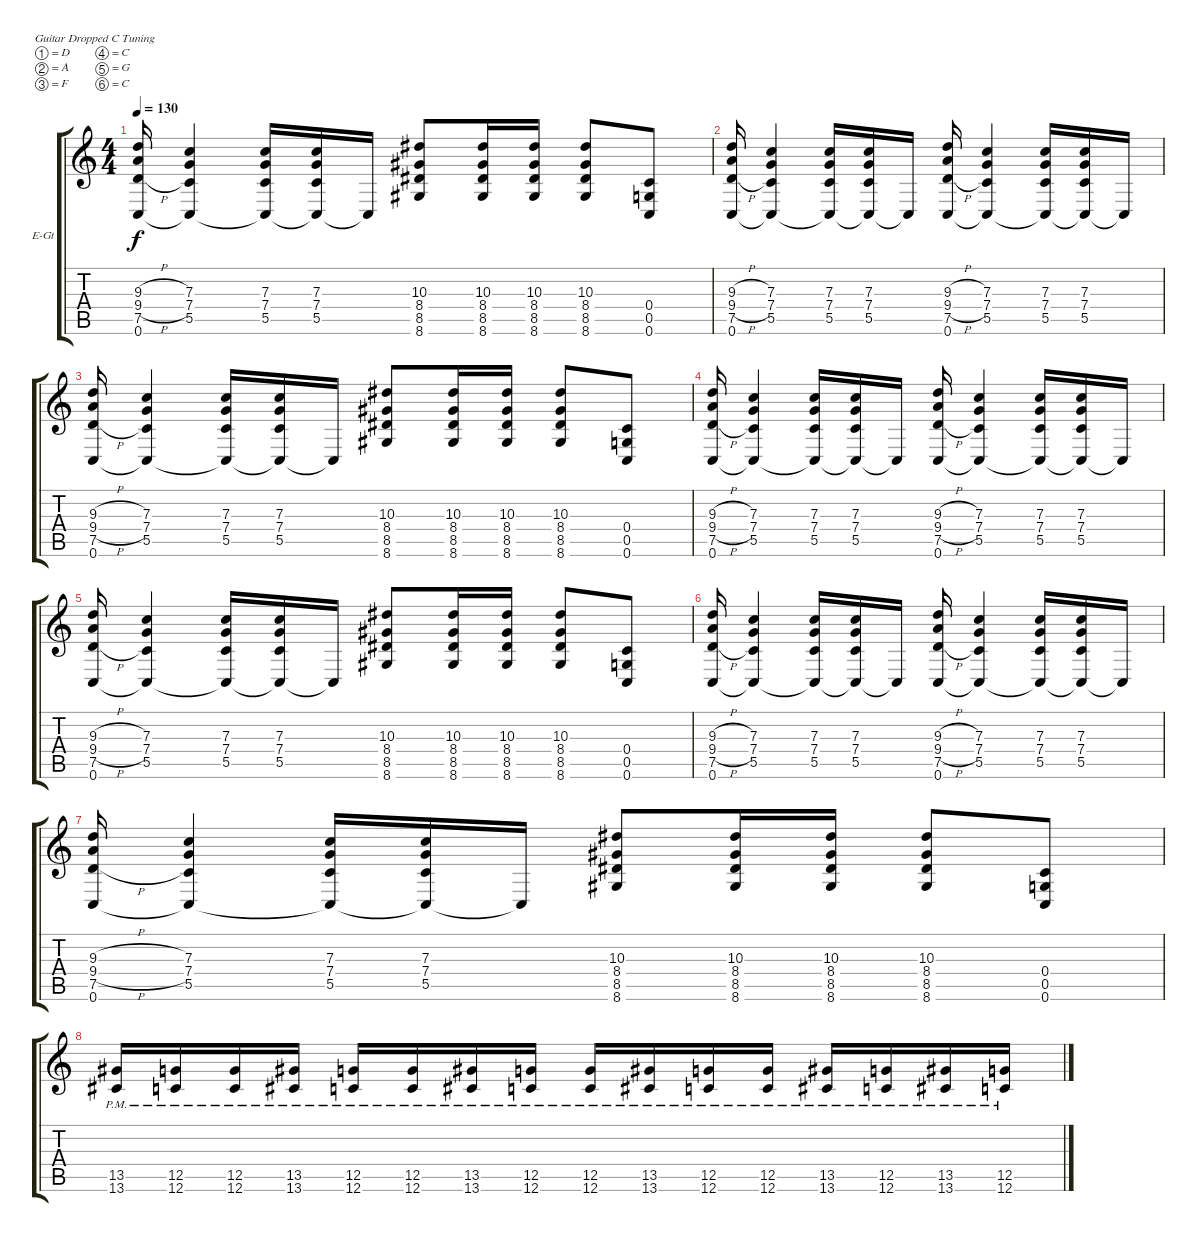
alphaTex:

\bracketExtendMode groupsimilarinstruments
\firstSystemTrackNameOrientation horizontal
\otherSystemsTrackNameOrientation horizontal
\track ("Piste 1" "E-Gt") {instrument distortionguitar}
\staff {score tabs}
\tuning (D4 A3 F3 C3 G2 C2)
\ts (4 4)
\tempo 130
\clef g2
\ks c
(9.3{h} 9.4{h} 7.5{h} 0.6).16{dy f} (5.5 7.4 7.3 0.6{t}).4 (7.3 7.4 5.5 0.6{t}).16 (7.3 7.4 5.5 0.6{t}).16 0.6{t}.16 (8.6 8.5 8.4 10.3).8 (8.6 8.5 8.4 10.3).16 (8.6 8.5 8.4 10.3).16 (8.6 8.5 8.4 10.3).8 (0.5 0.6 0.4).8 |
(9.3{h} 9.4{h} 7.5{h} 0.6).16 (5.5 7.4 7.3 0.6{t}).4 (7.3 7.4 5.5 0.6{t}).16 (7.3 7.4 5.5 0.6{t}).16 0.6{t}.16 (9.3{h} 9.4{h} 7.5{h} 0.6).16 (5.5 7.4 7.3 0.6{t}).4 (7.3 7.4 5.5 0.6{t}).16 (7.3 7.4 5.5 0.6{t}).16 0.6{t}.16 |
(9.3{h} 9.4{h} 7.5{h} 0.6).16 (5.5 7.4 7.3 0.6{t}).4 (7.3 7.4 5.5 0.6{t}).16 (7.3 7.4 5.5 0.6{t}).16 0.6{t}.16 (8.6 8.5 8.4 10.3).8 (8.6 8.5 8.4 10.3).16 (8.6 8.5 8.4 10.3).16 (8.6 8.5 8.4 10.3).8 (0.5 0.6 0.4).8 |
(9.3{h} 9.4{h} 7.5{h} 0.6).16 (5.5 7.4 7.3 0.6{t}).4 (7.3 7.4 5.5 0.6{t}).16 (7.3 7.4 5.5 0.6{t}).16 0.6{t}.16 (9.3{h} 9.4{h} 7.5{h} 0.6).16 (5.5 7.4 7.3 0.6{t}).4 (7.3 7.4 5.5 0.6{t}).16 (7.3 7.4 5.5 0.6{t}).16 0.6{t}.16 |
(9.3{h} 9.4{h} 7.5{h} 0.6).16 (5.5 7.4 7.3 0.6{t}).4 (7.3 7.4 5.5 0.6{t}).16 (7.3 7.4 5.5 0.6{t}).16 0.6{t}.16 (8.6 8.5 8.4 10.3).8 (8.6 8.5 8.4 10.3).16 (8.6 8.5 8.4 10.3).16 (8.6 8.5 8.4 10.3).8 (0.5 0.6 0.4).8 |
(9.3{h} 9.4{h} 7.5{h} 0.6).16 (5.5 7.4 7.3 0.6{t}).4 (7.3 7.4 5.5 0.6{t}).16 (7.3 7.4 5.5 0.6{t}).16 0.6{t}.16 (9.3{h} 9.4{h} 7.5{h} 0.6).16 (5.5 7.4 7.3 0.6{t}).4 (7.3 7.4 5.5 0.6{t}).16 (7.3 7.4 5.5 0.6{t}).16 0.6{t}.16 |
(9.3{h} 9.4{h} 7.5{h} 0.6).16 (5.5 7.4 7.3 0.6{t}).4 (7.3 7.4 5.5 0.6{t}).16 (7.3 7.4 5.5 0.6{t}).16 0.6{t}.16 (8.6 8.5 8.4 10.3).8 (8.6 8.5 8.4 10.3).16 (8.6 8.5 8.4 10.3).16 (8.6 8.5 8.4 10.3).8 (0.5 0.6 0.4).8 |
(13.6{pm} 13.5{pm}).16 (12.6{pm} 12.5{pm}).16 (12.6{pm} 12.5{pm}).16 (13.6{pm} 13.5{pm}).16 (12.6{pm} 12.5{pm}).16 (12.6{pm} 12.5{pm}).16 (13.6{pm} 13.5{pm}).16 (12.6{pm} 12.5{pm}).16 (12.6{pm} 12.5{pm}).16 (13.6{pm} 13.5{pm}).16 (12.6{pm} 12.5{pm}).16 (12.6{pm} 12.5{pm}).16 (13.6{pm} 13.5{pm}).16 (12.6{pm} 12.5{pm}).16 (13.6{pm} 13.5{pm}).16 (12.6{pm} 12.5{pm}).16
